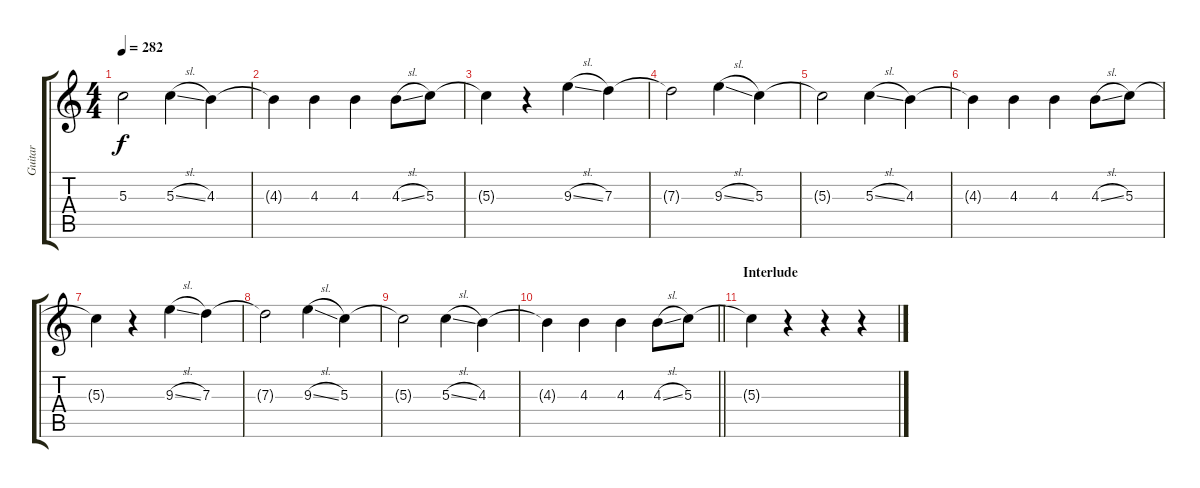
\track ("Guitar" "Guitar") {instrument distortionguitar}
\staff {score tabs}
\tuning (E4 B3 G3 D3 A2 E2) {hide}
\ts (4 4)
\tempo 282
\clef g2
\ks c
5.3{t}.2{dy f} 5.3{sl}.4 4.3.4 |
4.3{t}.4 4.3.4 4.3.4 4.3{sl}.8 5.3.8 |
5.3{t}.4 r.4 9.3{sl}.4 7.3.4 |
7.3{t}.2 9.3{sl}.4 5.3.4 |
5.3{t}.2 5.3{sl}.4 4.3.4 |
4.3{t}.4 4.3.4 4.3.4 4.3{sl}.8 5.3.8 |
5.3{t}.4 r.4 9.3{sl}.4 7.3.4 |
7.3{t}.2 9.3{sl}.4 5.3.4 |
5.3{t}.2 5.3{sl}.4 4.3.4 |
\barLineRight lightlight
4.3{t}.4 4.3.4 4.3.4 4.3{sl}.8 5.3.8 |
\section ("" "Interlude")
5.3{t}.4 r.4 r.4 r.4
